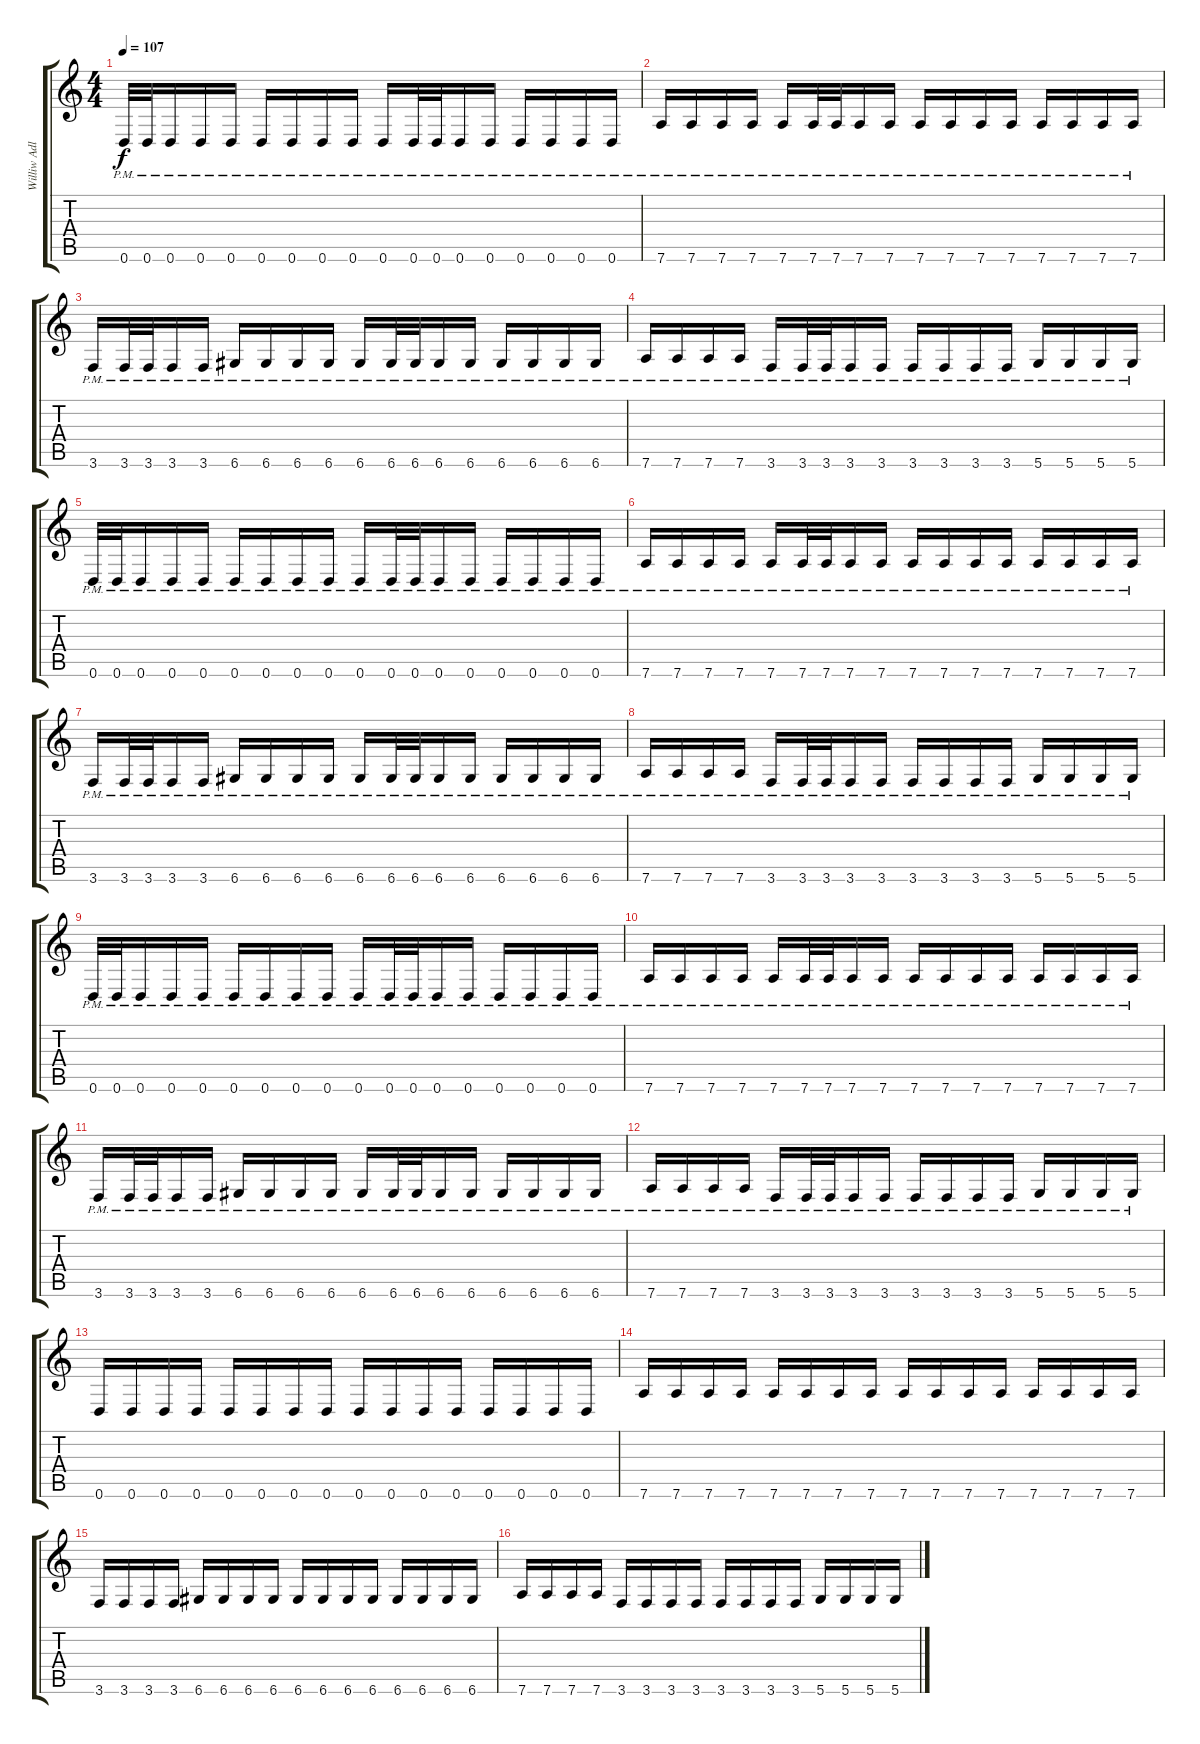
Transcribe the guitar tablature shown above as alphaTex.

\track ("Williw Adler" "Williw Adl") {instrument distortionguitar}
\staff {score tabs}
\tuning (E4 B3 G3 D3 A2 D2) {hide}
\ts (4 4)
\tempo 107
\clef g2
\ks c
0.6{pm}.32{dy f} 0.6{pm}.32 0.6{pm}.16 0.6{pm}.16 0.6{pm}.16 0.6{pm}.16 0.6{pm}.16 0.6{pm}.16 0.6{pm}.16 0.6{pm}.16 0.6{pm}.32 0.6{pm}.32 0.6{pm}.16 0.6{pm}.16 0.6{pm}.16 0.6{pm}.16 0.6{pm}.16 0.6{pm}.16 |
7.6{pm}.16 7.6{pm}.16 7.6{pm}.16 7.6{pm}.16 7.6{pm}.16 7.6{pm}.32 7.6{pm}.32 7.6{pm}.16 7.6{pm}.16 7.6{pm}.16 7.6{pm}.16 7.6{pm}.16 7.6{pm}.16 7.6{pm}.16 7.6{pm}.16 7.6{pm}.16 7.6{pm}.16 |
3.6{pm}.16 3.6{pm}.32 3.6{pm}.32 3.6{pm}.16 3.6{pm}.16 6.6{pm}.16 6.6{pm}.16 6.6{pm}.16 6.6{pm}.16 6.6{pm}.16 6.6{pm}.32 6.6{pm}.32 6.6{pm}.16 6.6{pm}.16 6.6{pm}.16 6.6{pm}.16 6.6{pm}.16 6.6{pm}.16 |
7.6{pm}.16 7.6{pm}.16 7.6{pm}.16 7.6{pm}.16 3.6{pm}.16 3.6{pm}.32 3.6{pm}.32 3.6{pm}.16 3.6{pm}.16 3.6{pm}.16 3.6{pm}.16 3.6{pm}.16 3.6{pm}.16 5.6{pm}.16 5.6{pm}.16 5.6{pm}.16 5.6{pm}.16 |
0.6{pm}.32 0.6{pm}.32 0.6{pm}.16 0.6{pm}.16 0.6{pm}.16 0.6{pm}.16 0.6{pm}.16 0.6{pm}.16 0.6{pm}.16 0.6{pm}.16 0.6{pm}.32 0.6{pm}.32 0.6{pm}.16 0.6{pm}.16 0.6{pm}.16 0.6{pm}.16 0.6{pm}.16 0.6{pm}.16 |
7.6{pm}.16 7.6{pm}.16 7.6{pm}.16 7.6{pm}.16 7.6{pm}.16 7.6{pm}.32 7.6{pm}.32 7.6{pm}.16 7.6{pm}.16 7.6{pm}.16 7.6{pm}.16 7.6{pm}.16 7.6{pm}.16 7.6{pm}.16 7.6{pm}.16 7.6{pm}.16 7.6{pm}.16 |
3.6{pm}.16 3.6{pm}.32 3.6{pm}.32 3.6{pm}.16 3.6{pm}.16 6.6{pm}.16 6.6{pm}.16 6.6{pm}.16 6.6{pm}.16 6.6{pm}.16 6.6{pm}.32 6.6{pm}.32 6.6{pm}.16 6.6{pm}.16 6.6{pm}.16 6.6{pm}.16 6.6{pm}.16 6.6{pm}.16 |
7.6{pm}.16 7.6{pm}.16 7.6{pm}.16 7.6{pm}.16 3.6{pm}.16 3.6{pm}.32 3.6{pm}.32 3.6{pm}.16 3.6{pm}.16 3.6{pm}.16 3.6{pm}.16 3.6{pm}.16 3.6{pm}.16 5.6{pm}.16 5.6{pm}.16 5.6{pm}.16 5.6{pm}.16 |
0.6{pm}.32 0.6{pm}.32 0.6{pm}.16 0.6{pm}.16 0.6{pm}.16 0.6{pm}.16 0.6{pm}.16 0.6{pm}.16 0.6{pm}.16 0.6{pm}.16 0.6{pm}.32 0.6{pm}.32 0.6{pm}.16 0.6{pm}.16 0.6{pm}.16 0.6{pm}.16 0.6{pm}.16 0.6{pm}.16 |
7.6{pm}.16 7.6{pm}.16 7.6{pm}.16 7.6{pm}.16 7.6{pm}.16 7.6{pm}.32 7.6{pm}.32 7.6{pm}.16 7.6{pm}.16 7.6{pm}.16 7.6{pm}.16 7.6{pm}.16 7.6{pm}.16 7.6{pm}.16 7.6{pm}.16 7.6{pm}.16 7.6{pm}.16 |
3.6{pm}.16 3.6{pm}.32 3.6{pm}.32 3.6{pm}.16 3.6{pm}.16 6.6{pm}.16 6.6{pm}.16 6.6{pm}.16 6.6{pm}.16 6.6{pm}.16 6.6{pm}.32 6.6{pm}.32 6.6{pm}.16 6.6{pm}.16 6.6{pm}.16 6.6{pm}.16 6.6{pm}.16 6.6{pm}.16 |
7.6{pm}.16 7.6{pm}.16 7.6{pm}.16 7.6{pm}.16 3.6{pm}.16 3.6{pm}.32 3.6{pm}.32 3.6{pm}.16 3.6{pm}.16 3.6{pm}.16 3.6{pm}.16 3.6{pm}.16 3.6{pm}.16 5.6{pm}.16 5.6{pm}.16 5.6{pm}.16 5.6{pm}.16 |
0.6.16 0.6.16 0.6.16 0.6.16 0.6.16 0.6.16 0.6.16 0.6.16 0.6.16 0.6.16 0.6.16 0.6.16 0.6.16 0.6.16 0.6.16 0.6.16 |
7.6.16 7.6.16 7.6.16 7.6.16 7.6.16 7.6.16 7.6.16 7.6.16 7.6.16 7.6.16 7.6.16 7.6.16 7.6.16 7.6.16 7.6.16 7.6.16 |
3.6.16 3.6.16 3.6.16 3.6.16 6.6.16 6.6.16 6.6.16 6.6.16 6.6.16 6.6.16 6.6.16 6.6.16 6.6.16 6.6.16 6.6.16 6.6.16 |
7.6.16 7.6.16 7.6.16 7.6.16 3.6.16 3.6.16 3.6.16 3.6.16 3.6.16 3.6.16 3.6.16 3.6.16 5.6.16 5.6.16 5.6.16 5.6.16
